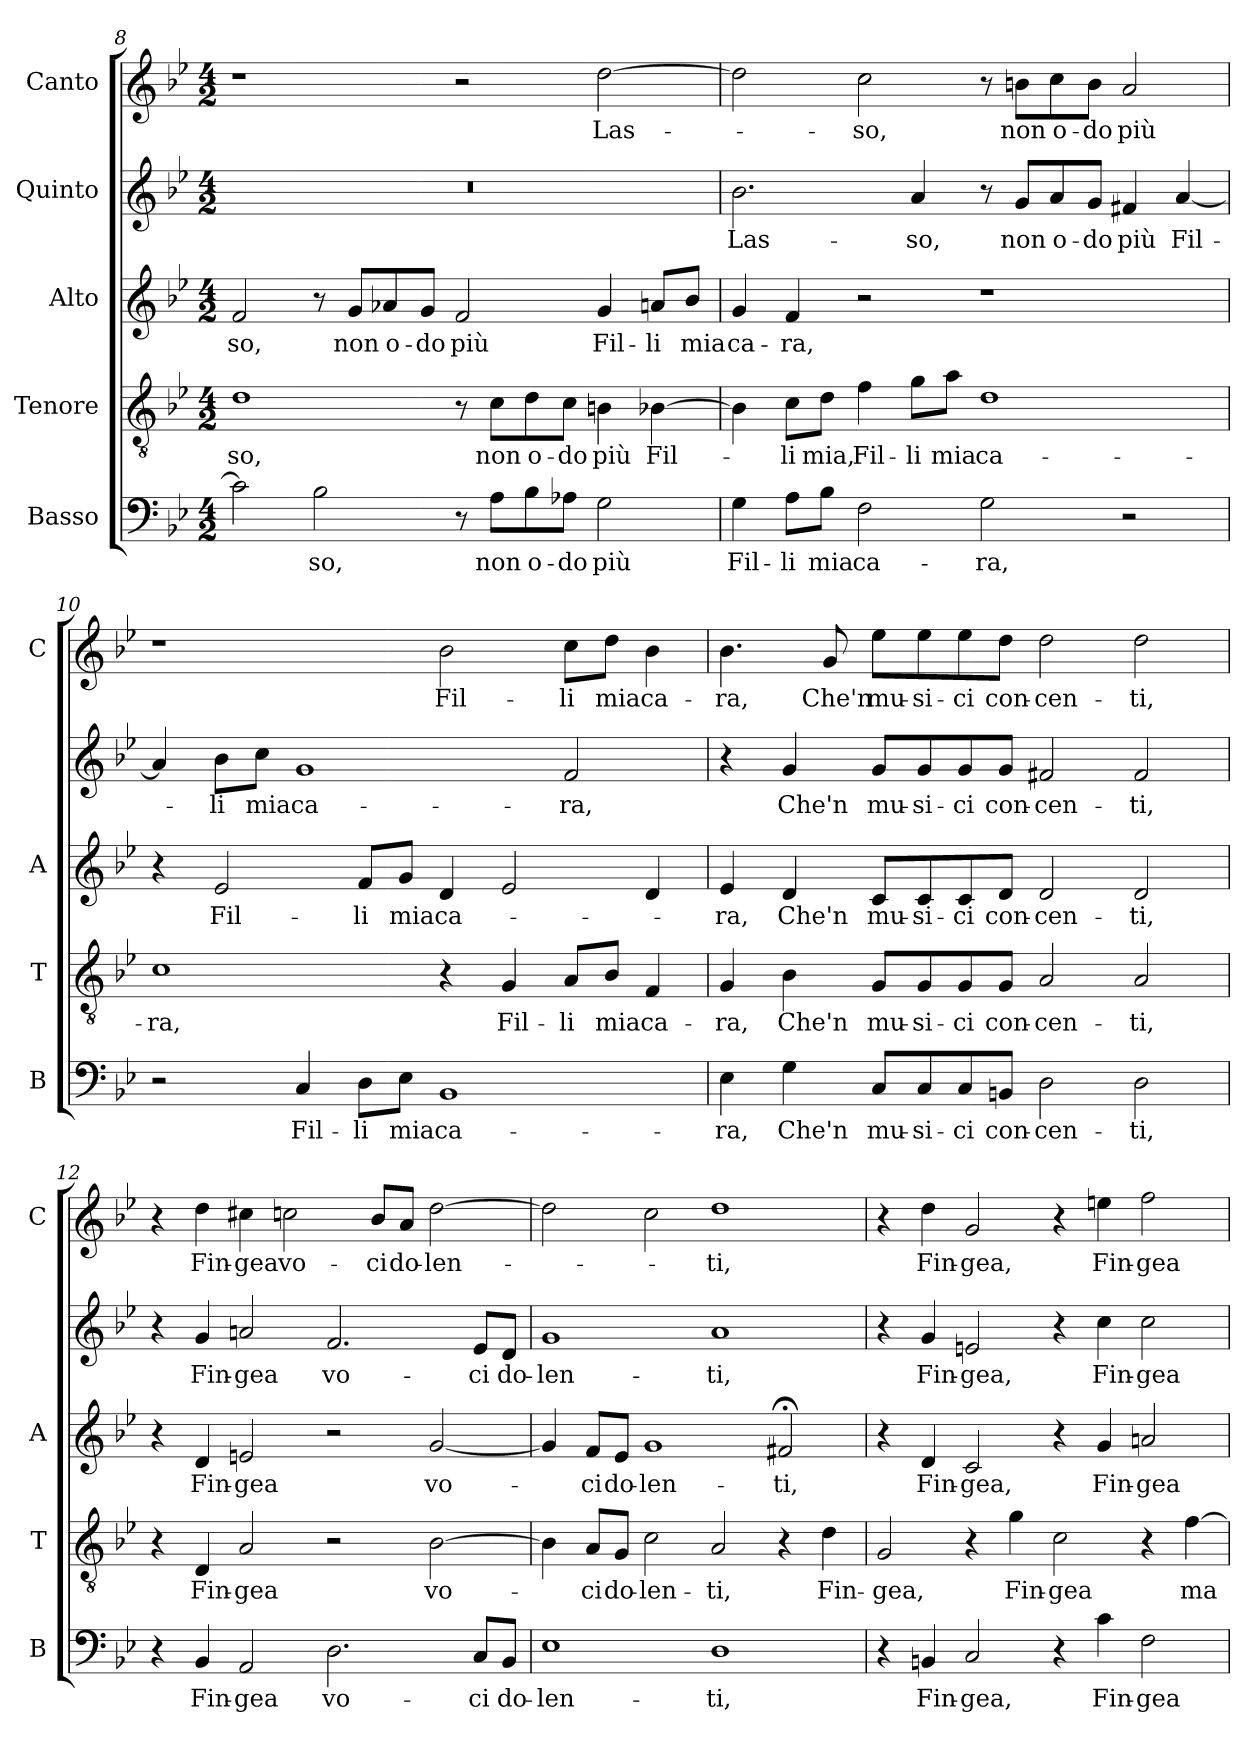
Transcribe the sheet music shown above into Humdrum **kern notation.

**kern	**text	**kern	**text	**kern	**text	**kern	**text	**kern	**text
*part5	*part5	*part4	*part4	*part3	*part3	*part2	*part2	*part1	*part1
*staff5	*staff5	*staff4	*staff4	*staff3	*staff3	*staff2	*staff2	*staff1	*staff1
*I"Basso	*	*I"Tenore	*	*I"Alto	*	*I"Quinto	*	*I"Canto	*
*I'B	*	*I'T	*	*I'A	*	*	*	*I'C	*
!!LO:PB:g=z
*clefF4	*	*clefGv2	*	*clefG2	*	*clefG2	*	*clefG2	*
*k[b-e-]	*	*k[b-e-]	*	*k[b-e-]	*	*k[b-e-]	*	*k[b-e-]	*
*B-:	*	*B-:	*	*B-:	*	*B-:	*	*B-:	*
*M4/2	*	*M4/2	*	*M4/2	*	*M4/2	*	*M4/2	*
=8	=8	=8	=8	=8	=8	=8	=8	=8	=8
!	!	!	!LO:LY:b	!	!LO:LY:b	!	!	!	!
2c\]	.	1d	-so,	2f/	-so,	0r	.	1r	.
!	!LO:LY:b	!	!	!	!	!	!	!	!
2B-\	-so,	.	.	8r	.	.	.	.	.
!	!	!	!	!	!LO:LY:b	!	!	!	!
.	.	.	.	8g/L	non	.	.	.	.
!	!	!	!	!	!LO:LY:b	!	!	!	!
.	.	.	.	8a-X/	o-	.	.	.	.
!	!	!	!	!	!LO:LY:b	!	!	!	!
.	.	.	.	8g/J	-do	.	.	.	.
!	!	!	!	!	!LO:LY:b	!	!	!	!
8r	.	8r	.	2f/	più	.	.	2r	.
!	!LO:LY:b	!	!LO:LY:b	!	!	!	!	!	!
8A\L	non	8c\L	non	.	.	.	.	.	.
!	!LO:LY:b	!	!LO:LY:b	!	!	!	!	!	!
8B-\	o-	8d\	o-	.	.	.	.	.	.
!	!LO:LY:b	!	!LO:LY:b	!	!	!	!	!	!
8A-X\J	-do	8c\J	-do	.	.	.	.	.	.
!	!LO:LY:b	!	!LO:LY:b	!	!LO:LY:b	!	!	!	!LO:LY:b
2G\	più	4Bn\	più	4g/	Fil-	.	.	[2dd\	Las-
!	!	!	!LO:LY:b	!	!LO:LY:b	!	!	!	!
.	.	[4B-X\	Fil-	8an/L	-li	.	.	.	.
!	!	!	!	!	!LO:LY:b	!	!	!	!
.	.	.	.	8b-/J	mia	.	.	.	.
=9	=9	=9	=9	=9	=9	=9	=9	=9	=9
!	!LO:LY:b	!	!	!	!LO:LY:b	!	!LO:LY:b	!	!
4G\	Fil-	4B-\]	.	4g/	ca-	2.b-\	Las-	2dd\]	.
!	!LO:LY:b	!	!LO:LY:b	!	!LO:LY:b	!	!	!	!
8A\L	-li	8c\L	-li	4f/	-ra,	.	.	.	.
!	!LO:LY:b	!	!LO:LY:b	!	!	!	!	!	!
8B-\J	mia	8d\J	mia,	.	.	.	.	.	.
!	!LO:LY:b	!	!LO:LY:b	!	!	!	!	!	!LO:LY:b
2F\	ca-	4f\	Fil-	2r	.	.	.	2cc\	-so,
!	!	!	!LO:LY:b	!	!	!	!LO:LY:b	!	!
.	.	8g\L	-li	.	.	4a/	-so,	.	.
!	!	!	!LO:LY:b	!	!	!	!	!	!
.	.	8a\J	mia	.	.	.	.	.	.
!	!LO:LY:b	!	!LO:LY:b	!	!	!	!	!	!
2G\	-ra,	1d	ca-	1r	.	8r	.	8r	.
!	!	!	!	!	!	!	!LO:LY:b	!	!LO:LY:b
.	.	.	.	.	.	8g/L	non	8bn\L	non
!	!	!	!	!	!	!	!LO:LY:b	!	!LO:LY:b
.	.	.	.	.	.	8a/	o-	8cc\	o-
!	!	!	!	!	!	!	!LO:LY:b	!	!LO:LY:b
.	.	.	.	.	.	8g/J	-do	8b\J	-do
!	!	!	!	!	!	!	!LO:LY:b	!	!LO:LY:b
2r	.	.	.	.	.	4f#X/	più	2a/	più
!	!	!	!	!	!	!	!LO:LY:b	!	!
.	.	.	.	.	.	[4a/	Fil-	.	.
=10	=10	=10	=10	=10	=10	=10	=10	=10	=10
!	!	!	!LO:LY:b	!	!	!	!	!	!
2r	.	1c	-ra,	4r	.	4a/]	.	1r	.
!	!	!	!	!	!LO:LY:b	!	!LO:LY:b	!	!
.	.	.	.	2e-/	Fil-	8b-\L	-li	.	.
!	!	!	!	!	!	!	!LO:LY:b	!	!
.	.	.	.	.	.	8cc\J	mia	.	.
!	!LO:LY:b	!	!	!	!	!	!LO:LY:b	!	!
4C/	Fil-	.	.	.	.	1g	ca-	.	.
!	!LO:LY:b	!	!	!	!LO:LY:b	!	!	!	!
8D\L	-li	.	.	8f/L	-li	.	.	.	.
!	!LO:LY:b	!	!	!	!LO:LY:b	!	!	!	!
8E-\J	mia	.	.	8g/J	mia	.	.	.	.
!	!LO:LY:b	!	!	!	!LO:LY:b	!	!	!	!LO:LY:b
1BB-	ca-	4r	.	4d/	ca-	.	.	2b-\	Fil-
!	!	!	!LO:LY:b	!	!	!	!	!	!
.	.	4G/	Fil-	2e-/	.	.	.	.	.
!	!	!	!LO:LY:b	!	!	!	!LO:LY:b	!	!LO:LY:b
.	.	8A/L	-li	.	.	2f/	-ra,	8cc\L	-li
!	!	!	!LO:LY:b	!	!	!	!	!	!LO:LY:b
.	.	8B-/J	mia	.	.	.	.	8dd\J	mia
!	!	!	!LO:LY:b	!	!	!	!	!	!LO:LY:b
.	.	4F/	ca-	4d/	.	.	.	4b-\	ca-
!!LO:LB:g=z
=11	=11	=11	=11	=11	=11	=11	=11	=11	=11
!	!LO:LY:b	!	!LO:LY:b	!	!LO:LY:b	!	!	!	!LO:LY:b
4E-\	-ra,	4G/	-ra,	4e-/	-ra,	4r	.	4.b-\	-ra,
!	!LO:LY:b	!	!LO:LY:b	!	!LO:LY:b	!	!LO:LY:b	!	!
4G\	Che'n	4B-\	Che'n	4d/	Che'n	4g/	Che'n	.	.
!	!	!	!	!	!	!	!	!	!LO:LY:b
.	.	.	.	.	.	.	.	8g/	Che'n
!	!LO:LY:b	!	!LO:LY:b	!	!LO:LY:b	!	!LO:LY:b	!	!LO:LY:b
8C/L	mu-	8G/L	mu-	8c/L	mu-	8g/L	mu-	8ee-\L	mu-
!	!LO:LY:b	!	!LO:LY:b	!	!LO:LY:b	!	!LO:LY:b	!	!LO:LY:b
8C/	-si-	8G/	-si-	8c/	-si-	8g/	-si-	8ee-\	-si-
!	!LO:LY:b	!	!LO:LY:b	!	!LO:LY:b	!	!LO:LY:b	!	!LO:LY:b
8C/	-ci	8G/	-ci	8c/	-ci	8g/	-ci	8ee-\	-ci
!	!LO:LY:b	!	!LO:LY:b	!	!LO:LY:b	!	!LO:LY:b	!	!LO:LY:b
8BBn/J	con-	8G/J	con-	8d/J	con-	8g/J	con-	8dd\J	con-
!	!LO:LY:b	!	!LO:LY:b	!	!LO:LY:b	!	!LO:LY:b	!	!LO:LY:b
2D\	-cen-	2A/	-cen-	2d/	-cen-	2f#X/	-cen-	2dd\	-cen-
!	!LO:LY:b	!	!LO:LY:b	!	!LO:LY:b	!	!LO:LY:b	!	!LO:LY:b
2D\	-ti,	2A/	-ti,	2d/	-ti,	2f#/	-ti,	2dd\	-ti,
=12	=12	=12	=12	=12	=12	=12	=12	=12	=12
4r	.	4r	.	4r	.	4r	.	4r	.
!	!LO:LY:b	!	!LO:LY:b	!	!LO:LY:b	!	!LO:LY:b	!	!LO:LY:b
4BB-/	Fin-	4D/	Fin-	4d/	Fin-	4g/	Fin-	4dd\	Fin-
!	!LO:LY:b	!	!LO:LY:b	!	!LO:LY:b	!	!LO:LY:b	!	!LO:LY:b
2AA/	-gea	2A/	-gea	2en/	-gea	2ani/	-gea	4cc#X\	-gea
!	!	!	!	!	!	!	!	!	!LO:LY:b
.	.	.	.	.	.	.	.	2ccn\	vo-
!	!LO:LY:b	!	!	!	!	!	!LO:LY:b	!	!
2.D\	vo-	2r	.	2r	.	2.f/	vo-	.	.
!	!	!	!	!	!	!	!	!	!LO:LY:b
.	.	.	.	.	.	.	.	8b-/L	-ci
!	!	!	!	!	!	!	!	!	!LO:LY:b
.	.	.	.	.	.	.	.	8a/J	do-
!	!	!	!LO:LY:b	!	!LO:LY:b	!	!	!	!LO:LY:b
.	.	[2B-\	vo-	[2g/	vo-	.	.	[2dd\	-len-
!	!LO:LY:b	!	!	!	!	!	!LO:LY:b	!	!
8C/L	-ci	.	.	.	.	8e-/L	-ci	.	.
!	!LO:LY:b	!	!	!	!	!	!LO:LY:b	!	!
8BB-/J	do-	.	.	.	.	8d/J	do-	.	.
=13	=13	=13	=13	=13	=13	=13	=13	=13	=13
!	!LO:LY:b	!	!	!	!	!	!LO:LY:b	!	!
1E-	-len-	4B-\]	.	4g/]	.	1g	-len-	2dd\]	.
!	!	!	!LO:LY:b	!	!LO:LY:b	!	!	!	!
.	.	8A/L	-ci	8f/L	-ci	.	.	.	.
!	!	!	!LO:LY:b	!	!LO:LY:b	!	!	!	!
.	.	8G/J	do-	8e-/J	do-	.	.	.	.
!	!	!	!LO:LY:b	!	!LO:LY:b	!	!	!	!
.	.	2c\	-len-	1g	-len-	.	.	2cc\	.
!	!LO:LY:b	!	!LO:LY:b	!	!	!	!LO:LY:b	!	!LO:LY:b
1D	-ti,	2A/	-ti,	.	.	1a	-ti,	1dd	-ti,
!	!	!	!	!	!LO:LY:b	!	!	!	!
.	.	4r	.	2f#X;</	-ti,	.	.	.	.
!	!	!	!LO:LY:b	!	!	!	!	!	!
.	.	4d\	Fin-	.	.	.	.	.	.
!!LO:LB:g=z
=14	=14	=14	=14	=14	=14	=14	=14	=14	=14
!	!	!	!LO:LY:b	!	!	!	!	!	!
4r	.	2G/	-gea,	4r	.	4r	.	4r	.
!	!LO:LY:b	!	!	!	!LO:LY:b	!	!LO:LY:b	!	!LO:LY:b
4BBn/	Fin-	.	.	4d/	Fin-	4g/	Fin-	4dd\	Fin-
!	!LO:LY:b	!	!	!	!LO:LY:b	!	!LO:LY:b	!	!LO:LY:b
2C/	-gea,	4r	.	2c/	-gea,	2en/	-gea,	2g/	-gea,
!	!	!	!LO:LY:b	!	!	!	!	!	!
.	.	4g\	Fin-	.	.	.	.	.	.
!	!	!	!LO:LY:b	!	!	!	!	!	!
4r	.	2c\	-gea	4r	.	4r	.	4r	.
!	!LO:LY:b	!	!	!	!LO:LY:b	!	!LO:LY:b	!	!LO:LY:b
4c\	Fin-	.	.	4g/	Fin-	4cc\	Fin-	4een\	Fin-
!	!LO:LY:b	!	!	!	!LO:LY:b	!	!LO:LY:b	!	!LO:LY:b
2F\	-gea	4r	.	2ani/	-gea	2cc\	-gea	2ff\	-gea
!	!	!	!LO:LY:b	!	!	!	!	!	!
.	.	[4f\	ma	.	.	.	.	.	.
=	=	=	=	=	=	=	=	=	=
*-	*-	*-	*-	*-	*-	*-	*-	*-	*-
